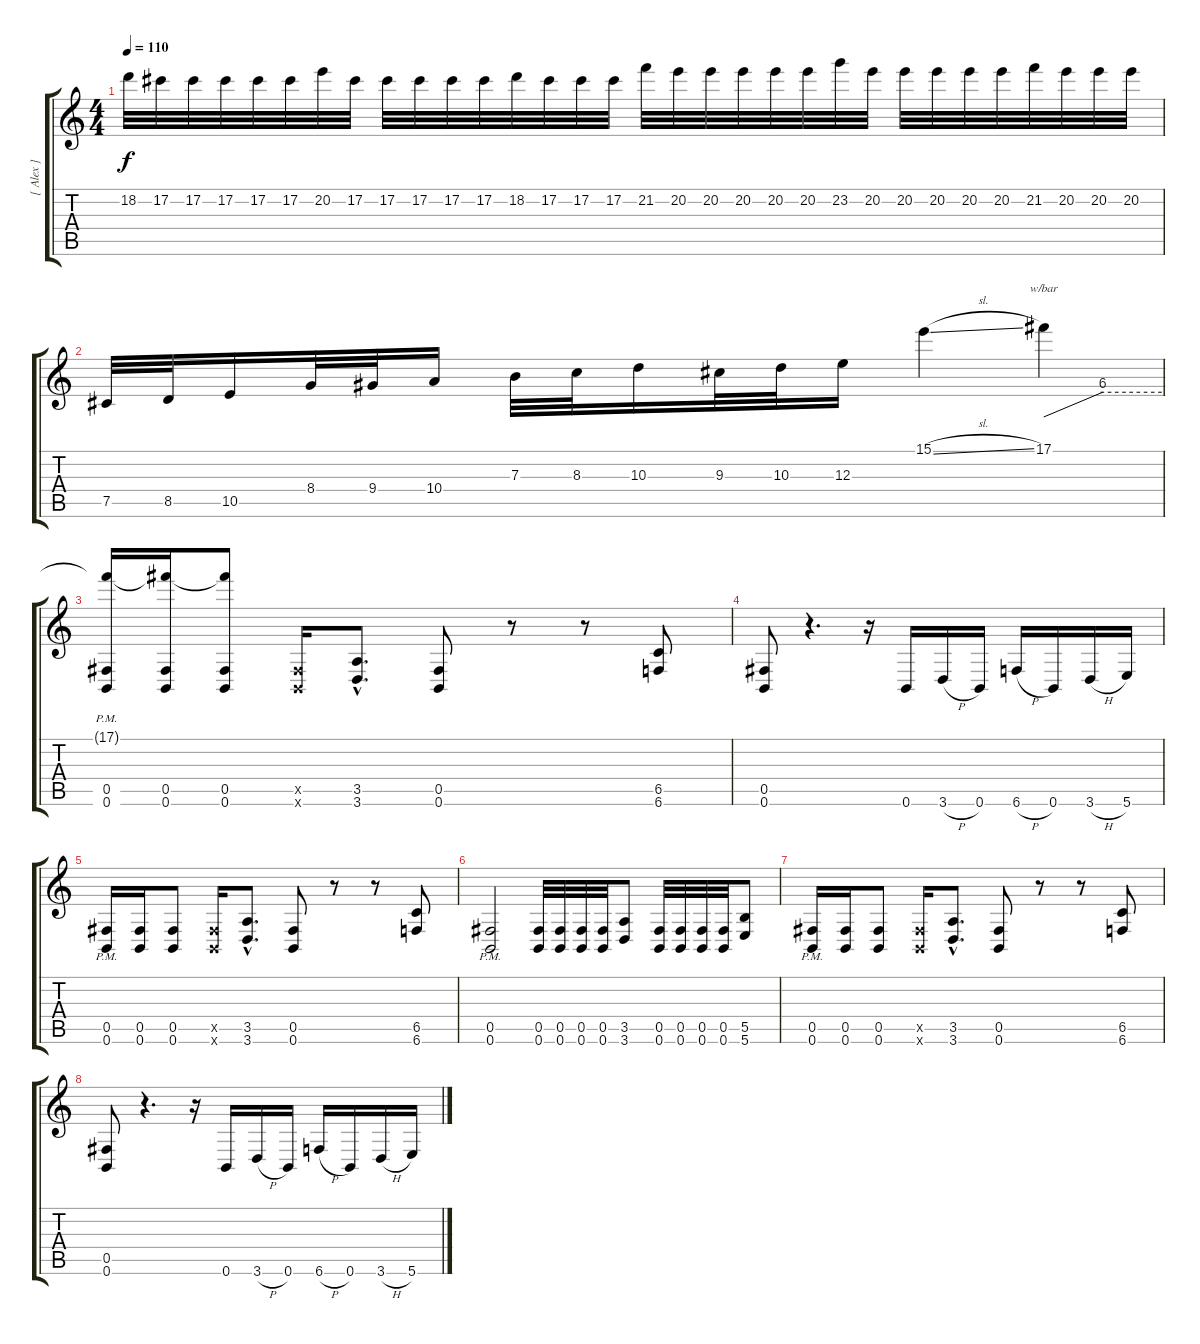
\track ("[ Alex ]" "[ Alex ]") {instrument distortionguitar}
\staff {score tabs}
\tuning (Db4 Ab3 E3 B2 Gb2 B1) {hide}
\ts (4 4)
\tempo 110
\clef g2
\ks c
18.2.32{dy f} 17.2.32 17.2.32 17.2.32 17.2.32 17.2.32 20.2.32 17.2.32 17.2.32 17.2.32 17.2.32 17.2.32 18.2.32 17.2.32 17.2.32 17.2.32 21.2.32 20.2.32 20.2.32 20.2.32 20.2.32 20.2.32 23.2.32 20.2.32 20.2.32 20.2.32 20.2.32 20.2.32 21.2.32 20.2.32 20.2.32 20.2.32 |
7.5.32 8.5.32 10.5.16 8.4.32 9.4.32 10.4.16 7.3.32 8.3.32 10.3.16 9.3.32 10.3.32 12.3.16 15.1{sl}.4 17.1.4{tbe (custom default 0 0 30 24 60 24)} |
(17.1{t} 0.5{pm} 0.6{pm}).16 (17.1{t} 0.5 0.6).16 (17.1{t} 0.5 0.6).8 (0.5{x} 0.6{x}).16 (3.5{hac} 3.6{hac}).8{d} (0.5 0.6).8 r.8 r.8 (6.5 6.6).8 |
(0.5 0.6).8 r.4{d} r.16 0.6.16 3.6{h}.16 0.6.16 6.6{h}.16 0.6.16 3.6{h}.16 5.6.16 |
(0.5{pm} 0.6{pm}).16 (0.5 0.6).16 (0.5 0.6).8 (0.5{x} 0.6{x}).16 (3.5{hac} 3.6{hac}).8{d} (0.5 0.6).8 r.8 r.8 (6.5 6.6).8 |
(0.5{pm} 0.6{pm}).2 (0.5 0.6).32 (0.5 0.6).32 (0.5 0.6).32 (0.5 0.6).32 (3.5 3.6).8 (0.5 0.6).32 (0.5 0.6).32 (0.5 0.6).32 (0.5 0.6).32 (5.5 5.6).8 |
(0.5{pm} 0.6{pm}).16 (0.5 0.6).16 (0.5 0.6).8 (0.5{x} 0.6{x}).16 (3.5{hac} 3.6{hac}).8{d} (0.5 0.6).8 r.8 r.8 (6.5 6.6).8 |
(0.5 0.6).8 r.4{d} r.16 0.6.16 3.6{h}.16 0.6.16 6.6{h}.16 0.6.16 3.6{h}.16 5.6.16
